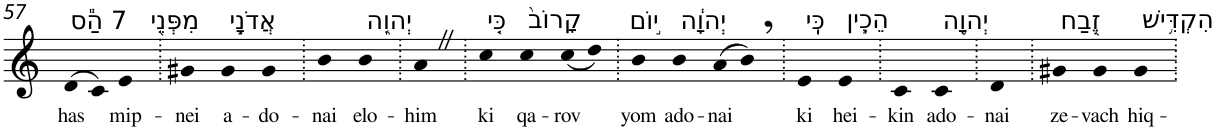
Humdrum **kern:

**kern	**text
*part1	*part1
*staff1	*staff1
*I"Piano	*
*I'Pno	*
!!LO:PB:g=z
*clefG2	*
*k[]	*
=57	=57
!LO:TX:a:t=7 הַ֕ס	!
!	!LO:LY:b
(>8d	has
8c)	.
!LO:TX:a:t=מִפְּנֵ֖י	!
!	!LO:LY:b
4e	mip-
=58.	=58.
!	!LO:LY:b
4g#X	-nei
!LO:TX:a:t=אֲדֹנָ֣י	!
!	!LO:LY:b
4g#	a-
!	!LO:LY:b
4g#	-do-
=59.	=59.
!	!LO:LY:b
4b	-nai
!LO:TX:a:t=יְהוִ֑ה	!
!	!LO:LY:b
4b	elo-
=60.	=60.
!	!LO:LY:b
4aZ	-him
=61.	=61.
!LO:TX:a:t=כִּ֤י	!
!	!LO:LY:b
4cc	ki
!LO:TX:a:t=קָרוֹב֙	!
!	!LO:LY:b
4cc	qa-
!	!LO:LY:b
(<8cc	-rov
8dd)	.
=62.	=62.
!LO:TX:a:t=י֣וֹם	!
!	!LO:LY:b
4b	yom
!LO:TX:a:t=יְהוָ֔ה	!
!	!LO:LY:b
4b	ado-
!	!LO:LY:b
(>8a	-nai
8b,)	.
=63.	=63.
!LO:TX:a:t=כִּֽי	!
!	!LO:LY:b
4e	ki
!LO:TX:a:t=הֵכִ֧ין	!
!	!LO:LY:b
4e	hei-
=64.	=64.
!	!LO:LY:b
4c	-kin
!LO:TX:a:t=יְהוָ֛ה	!
!	!LO:LY:b
4c	ado-
=65.	=65.
!	!LO:LY:b
4d	-nai
=66.	=66.
!LO:TX:a:t=זֶ֖בַח	!
!	!LO:LY:b
4g#X	ze-
!	!LO:LY:b
4g#	-vach
!LO:TX:a:t=הִקְדִּ֥ישׁ	!
!	!LO:LY:b
4g#	hiq-
=.	=.
*-	*-
